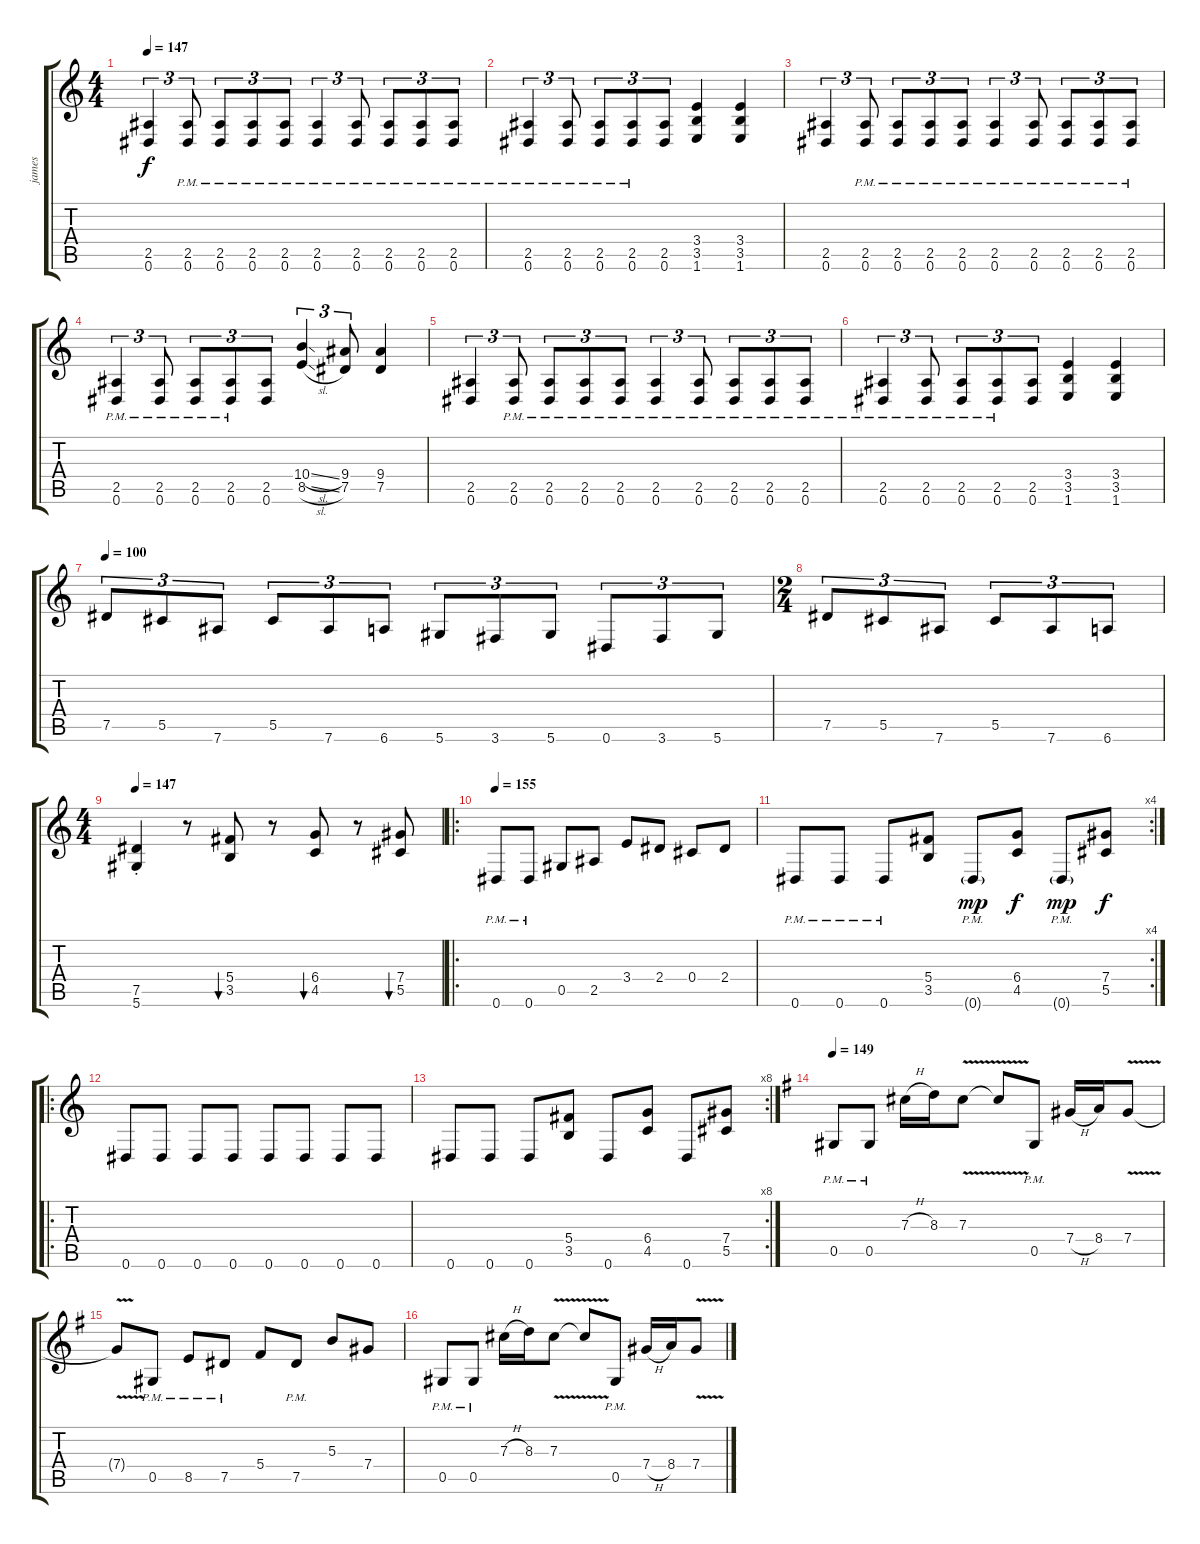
\track ("james" "james") {instrument distortionguitar}
\staff {score tabs}
\tuning (Eb4 Bb3 Gb3 Db3 Ab2 Eb2) {hide}
\ts (4 4)
\tempo 147
\clef g2
\ks c
(2.5 0.6).4{tu (3 2) dy f} (2.5 0.6{pm}).8{tu (3 2)} (2.5 0.6{pm}).8{tu (3 2)} (2.5 0.6{pm}).8{tu (3 2)} (2.5 0.6{pm}).8{tu (3 2)} (2.5 0.6{pm}).4{tu (3 2)} (2.5 0.6{pm}).8{tu (3 2)} (2.5 0.6{pm}).8{tu (3 2)} (2.5 0.6{pm}).8{tu (3 2)} (2.5 0.6{pm}).8{tu (3 2)} |
(2.5 0.6{pm}).4{tu (3 2)} (2.5 0.6{pm}).8{tu (3 2)} (2.5 0.6{pm}).8{tu (3 2)} (2.5 0.6{pm}).8{tu (3 2)} (2.5 0.6).8{tu (3 2)} (3.4 3.5 1.6).4 (3.4 3.5 1.6).4 |
(2.5 0.6).4{tu (3 2)} (2.5 0.6{pm}).8{tu (3 2)} (2.5 0.6{pm}).8{tu (3 2)} (2.5 0.6{pm}).8{tu (3 2)} (2.5 0.6{pm}).8{tu (3 2)} (2.5 0.6{pm}).4{tu (3 2)} (2.5 0.6{pm}).8{tu (3 2)} (2.5 0.6{pm}).8{tu (3 2)} (2.5 0.6{pm}).8{tu (3 2)} (2.5 0.6{pm}).8{tu (3 2)} |
(2.5 0.6{pm}).4{tu (3 2)} (2.5 0.6{pm}).8{tu (3 2)} (2.5 0.6{pm}).8{tu (3 2)} (2.5 0.6{pm}).8{tu (3 2)} (2.5 0.6).8{tu (3 2)} (10.4{sl} 8.5{sl}).4{tu (3 2)} (9.4 7.5).8{tu (3 2)} (9.4 7.5).4 |
(2.5 0.6).4{tu (3 2)} (2.5 0.6{pm}).8{tu (3 2)} (2.5 0.6{pm}).8{tu (3 2)} (2.5 0.6{pm}).8{tu (3 2)} (2.5 0.6{pm}).8{tu (3 2)} (2.5 0.6{pm}).4{tu (3 2)} (2.5 0.6{pm}).8{tu (3 2)} (2.5 0.6{pm}).8{tu (3 2)} (2.5 0.6{pm}).8{tu (3 2)} (2.5 0.6{pm}).8{tu (3 2)} |
(2.5 0.6{pm}).4{tu (3 2)} (2.5 0.6{pm}).8{tu (3 2)} (2.5 0.6{pm}).8{tu (3 2)} (2.5 0.6{pm}).8{tu (3 2)} (2.5 0.6).8{tu (3 2)} (3.4 3.5 1.6).4 (3.4 3.5 1.6).4 |
\tempo 100
7.5.8{tu (3 2)} 5.5.8{tu (3 2)} 7.6.8{tu (3 2)} 5.5.8{tu (3 2)} 7.6.8{tu (3 2)} 6.6.8{tu (3 2)} 5.6.8{tu (3 2)} 3.6.8{tu (3 2)} 5.6.8{tu (3 2)} 0.6.8{tu (3 2)} 3.6.8{tu (3 2)} 5.6.8{tu (3 2)} |
\ts (2 4)
7.5.8{tu (3 2)} 5.5.8{tu (3 2)} 7.6.8{tu (3 2)} 5.5.8{tu (3 2)} 7.6.8{tu (3 2)} 6.6.8{tu (3 2)} |
\ts (4 4)
\tempo 147
(7.5{st} 5.6{st}).4 r.8 (5.4 3.5).8{bu 240} r.8 (6.4 4.5).8{bu 240} r.8 (7.4 5.5).8{bu 240} |
\ro
\tempo 155
0.6{pm}.8 0.6{pm}.8 0.5.8 2.5.8 3.4.8 2.4.8 0.4.8 2.4.8 |
\rc 4
0.6{pm}.8 0.6{pm}.8 0.6{pm}.8 (5.4 3.5).8 0.6{g pm}.8{dy mp} (6.4 4.5).8{dy f} 0.6{g pm}.8{dy mp} (7.4 5.5).8{dy f} |
\ro
0.6.8 0.6.8 0.6.8 0.6.8 0.6.8 0.6.8 0.6.8 0.6.8 |
\rc 8
0.6.8 0.6.8 0.6.8 (5.4 3.5).8 0.6.8 (6.4 4.5).8 0.6.8 (7.4 5.5).8 |
\tempo 149
\ks g
0.5{pm}.8 0.5{pm}.8 7.3{h}.16 8.3.16 7.3{v}.8 7.3{v t}.8 0.5{pm}.8 7.4{h}.16 8.4.16 7.4{v}.8 |
7.4{v t}.8 0.5{pm}.8 8.5{pm}.8 7.5{pm}.8 5.4.8 7.5{pm}.8 5.3.8 7.4.8 |
0.5{pm}.8 0.5{pm}.8 7.3{h}.16 8.3.16 7.3{v}.8 7.3{v t}.8 0.5{pm}.8 7.4{h}.16 8.4.16 7.4{v}.8
